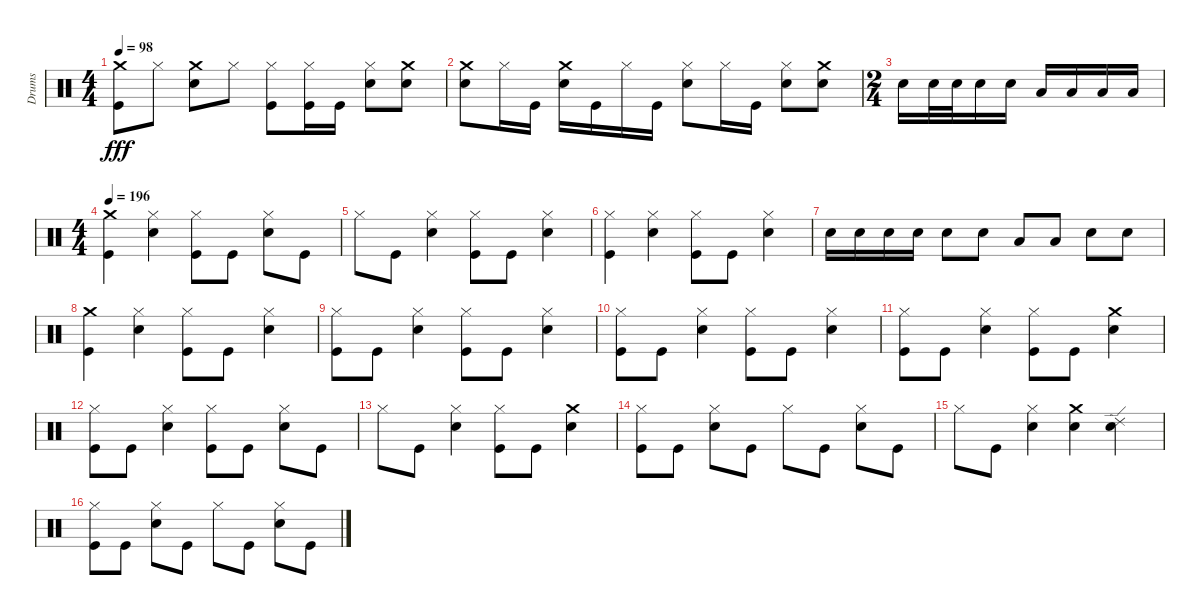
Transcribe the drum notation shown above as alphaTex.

\track ("Drums" "Drums") {instrument percussion}
\staff {score}
\articulation defaults
\ts (4 4)
\tempo 98
\clef neutral
\ks c
("Kick (hit)" "Crash medium (hit)").8{dy fff} "Hi-Hat (closed)".8 ("Crash medium (hit)" "Snare (hit) 2").8 "Hi-Hat (closed)".8 ("Kick (hit)" "Hi-Hat (closed)").8 ("Kick (hit)" "Hi-Hat (closed)").16 "Kick (hit)".16 ("Snare (hit) 2" "Hi-Hat (closed)").8 ("Crash medium (hit)" "Snare (hit) 2").8 |
("Snare (hit) 2" "Crash medium (hit)").8 "Hi-Hat (closed)".16 "Kick (hit)".16 ("Snare (hit) 2" "Crash medium (hit)").16 "Kick (hit)".16 "Hi-Hat (closed)".16 "Kick (hit)".16 ("Snare (hit) 2" "Hi-Hat (closed)").8 "Hi-Hat (closed)".16 "Kick (hit)".16 ("Snare (hit) 2" "Hi-Hat (closed)").8 ("Crash medium (hit)" "Snare (hit) 2").8 |
\ts (2 4)
"Snare (hit) 2".16 "Snare (hit) 2".32 "Snare (hit) 2".32 "Snare (hit) 2".16 "Snare (hit) 2".16 "Low Tom (hit)".16 "Low Tom (hit)".16 "Low Tom (hit)".16 "Low Tom (hit)".16 |
\ts (4 4)
\tempo 196
("Kick (hit)" "Crash medium (hit)").4 ("Hi-Hat (closed)" "Snare (hit) 2").4 ("Kick (hit)" "Hi-Hat (closed)").8 "Kick (hit)".8 ("Snare (hit) 2" "Hi-Hat (closed)").8 "Kick (hit)".8 |
"Hi-Hat (closed)".8 "Kick (hit)".8 ("Snare (hit) 2" "Hi-Hat (closed)").4 ("Kick (hit)" "Hi-Hat (closed)").8 "Kick (hit)".8 ("Snare (hit) 2" "Hi-Hat (closed)").4 |
("Hi-Hat (closed)" "Kick (hit)").4 ("Snare (hit) 2" "Hi-Hat (closed)").4 ("Kick (hit)" "Hi-Hat (closed)").8 "Kick (hit)".8 ("Snare (hit) 2" "Hi-Hat (closed)").4 |
"Snare (hit) 2".16 "Snare (hit) 2".16 "Snare (hit) 2".16 "Snare (hit) 2".16 "Snare (hit) 2".8 "Snare (hit) 2".8 "Low Tom (hit)".8 "Low Tom (hit)".8 "Snare (hit) 2".8 "Snare (hit) 2".8 |
("Kick (hit)" "Crash medium (hit)").4 ("Hi-Hat (closed)" "Snare (hit) 2").4 ("Kick (hit)" "Hi-Hat (closed)").8 "Kick (hit)".8 ("Snare (hit) 2" "Hi-Hat (closed)").4 |
("Hi-Hat (closed)" "Kick (hit)").8 "Kick (hit)".8 ("Snare (hit) 2" "Hi-Hat (closed)").4 ("Hi-Hat (closed)" "Kick (hit)").8 "Kick (hit)".8 ("Snare (hit) 2" "Hi-Hat (closed)").4 |
("Hi-Hat (closed)" "Kick (hit)").8 "Kick (hit)".8 ("Snare (hit) 2" "Hi-Hat (closed)").4 ("Hi-Hat (closed)" "Kick (hit)").8 "Kick (hit)".8 ("Snare (hit) 2" "Hi-Hat (closed)").4 |
("Hi-Hat (closed)" "Kick (hit)").8 "Kick (hit)".8 ("Snare (hit) 2" "Hi-Hat (closed)").4 ("Hi-Hat (closed)" "Kick (hit)").8 "Kick (hit)".8 ("Crash medium (hit)" "Snare (hit) 2").4 |
("Kick (hit)" "Hi-Hat (closed)").8 "Kick (hit)".8 ("Snare (hit) 2" "Hi-Hat (closed)").4 ("Kick (hit)" "Hi-Hat (closed)").8 "Kick (hit)".8 ("Snare (hit) 2" "Hi-Hat (closed)").8 "Kick (hit)".8 |
"Hi-Hat (closed)".8 "Kick (hit)".8 ("Snare (hit) 2" "Hi-Hat (closed)").4 ("Hi-Hat (closed)" "Kick (hit)").8 "Kick (hit)".8 ("Crash medium (hit)" "Snare (hit) 2").4 |
("Kick (hit)" "Hi-Hat (closed)").8 "Kick (hit)".8 ("Snare (hit) 2" "Hi-Hat (closed)").8 "Kick (hit)".8 "Hi-Hat (closed)".8 "Kick (hit)".8 ("Snare (hit) 2" "Hi-Hat (closed)").8 "Kick (hit)".8 |
"Hi-Hat (closed)".8 "Kick (hit)".8 ("Snare (hit) 2" "Hi-Hat (closed)").4 ("Crash medium (hit)" "Snare (hit) 2").4 ("Ride (edge) 2" "Snare (hit) 2").4 |
("Kick (hit)" "Hi-Hat (closed)").8 "Kick (hit)".8 ("Snare (hit) 2" "Hi-Hat (closed)").8 "Kick (hit)".8 "Hi-Hat (closed)".8 "Kick (hit)".8 ("Snare (hit) 2" "Hi-Hat (closed)").8 "Kick (hit)".8
